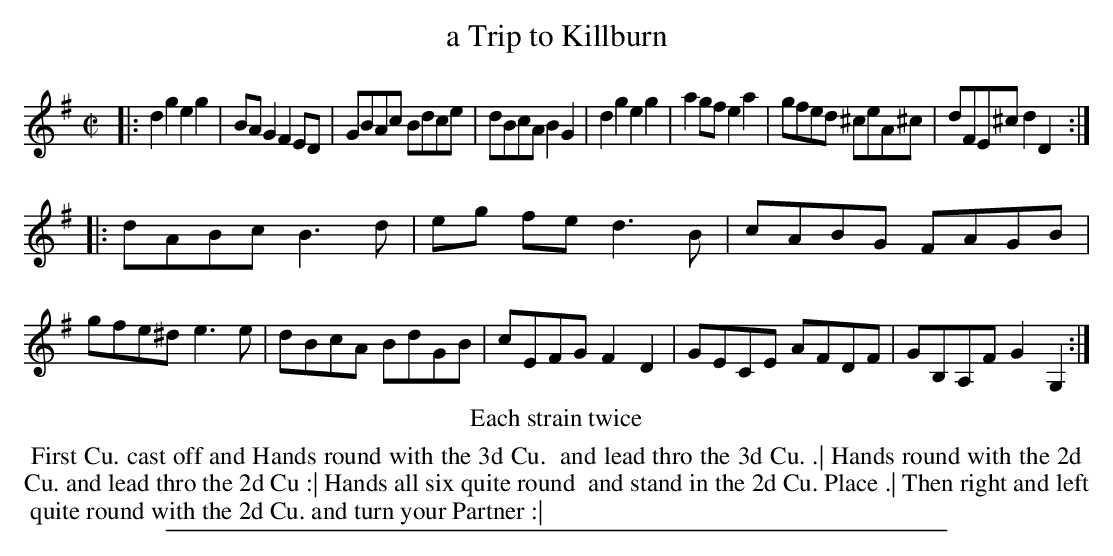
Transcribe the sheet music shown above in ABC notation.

X:1
T: a Trip to Killburn
M: C|
L: 1/8
K: G
|:\
d2g2 e2g2 | BAG2 F2ED | GBAc Bdce | dBcA B2G2 |\
d2g2 e2g2 | a2gf e2a2 | gfed ^ceA^c | dFE^c d2D2 :|
|:\
dABc B3d | eg fe d3B | cABG FAGB | gfe^d e3e |\
dBcA BdGB | cEFG F2D2 | GECE AFDF | GB,A,F G2G,2 :|
